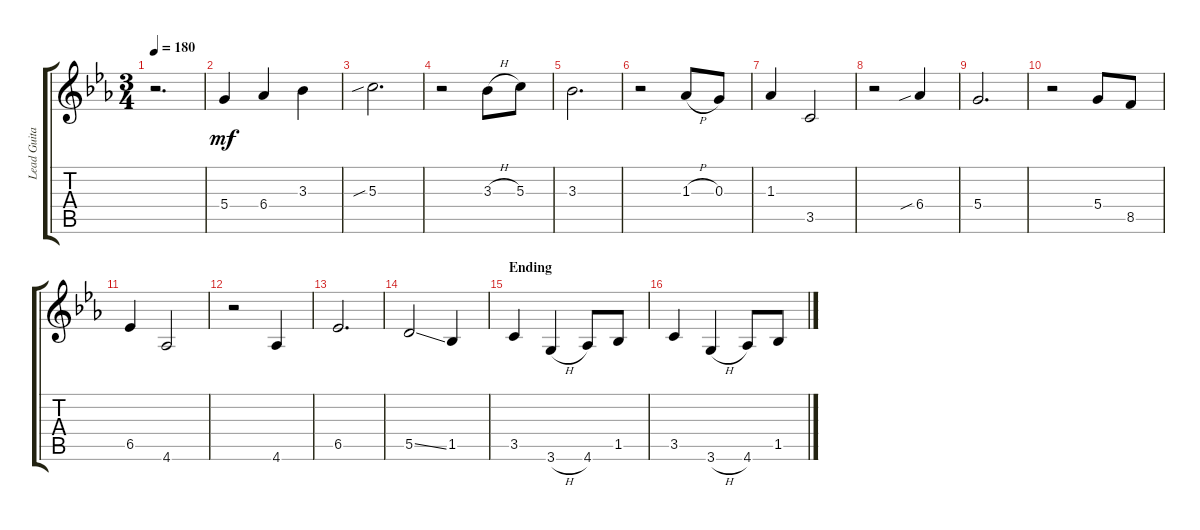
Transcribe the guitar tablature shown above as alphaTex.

\track ("Lead Guitar I" "Lead Guita") {instrument acousticguitarnylon}
\staff {score tabs}
\tuning (E4 B3 G3 D3 A2 E2) {hide}
\ts (3 4)
\tempo 180
\clef g2
\ks cminor
r.2{d dy mf} |
5.4.4 6.4.4 3.3.4 |
5.3{sib}.2{d} |
r.2 3.3{h}.8 5.3.8 |
3.3.2{d} |
r.2 1.3{h}.8 0.3.8 |
1.3.4 3.5.2 |
r.2 6.4{sib}.4 |
5.4.2{d} |
r.2 5.4.8 8.5.8 |
6.5.4 4.6.2 |
r.2 4.6.4 |
6.5.2{d} |
5.5{ss}.2 1.5.4 |
\section ("" "Ending")
3.5.4 3.6{h}.4 4.6.8 1.5.8 |
3.5.4 3.6{h}.4 4.6.8 1.5.8
